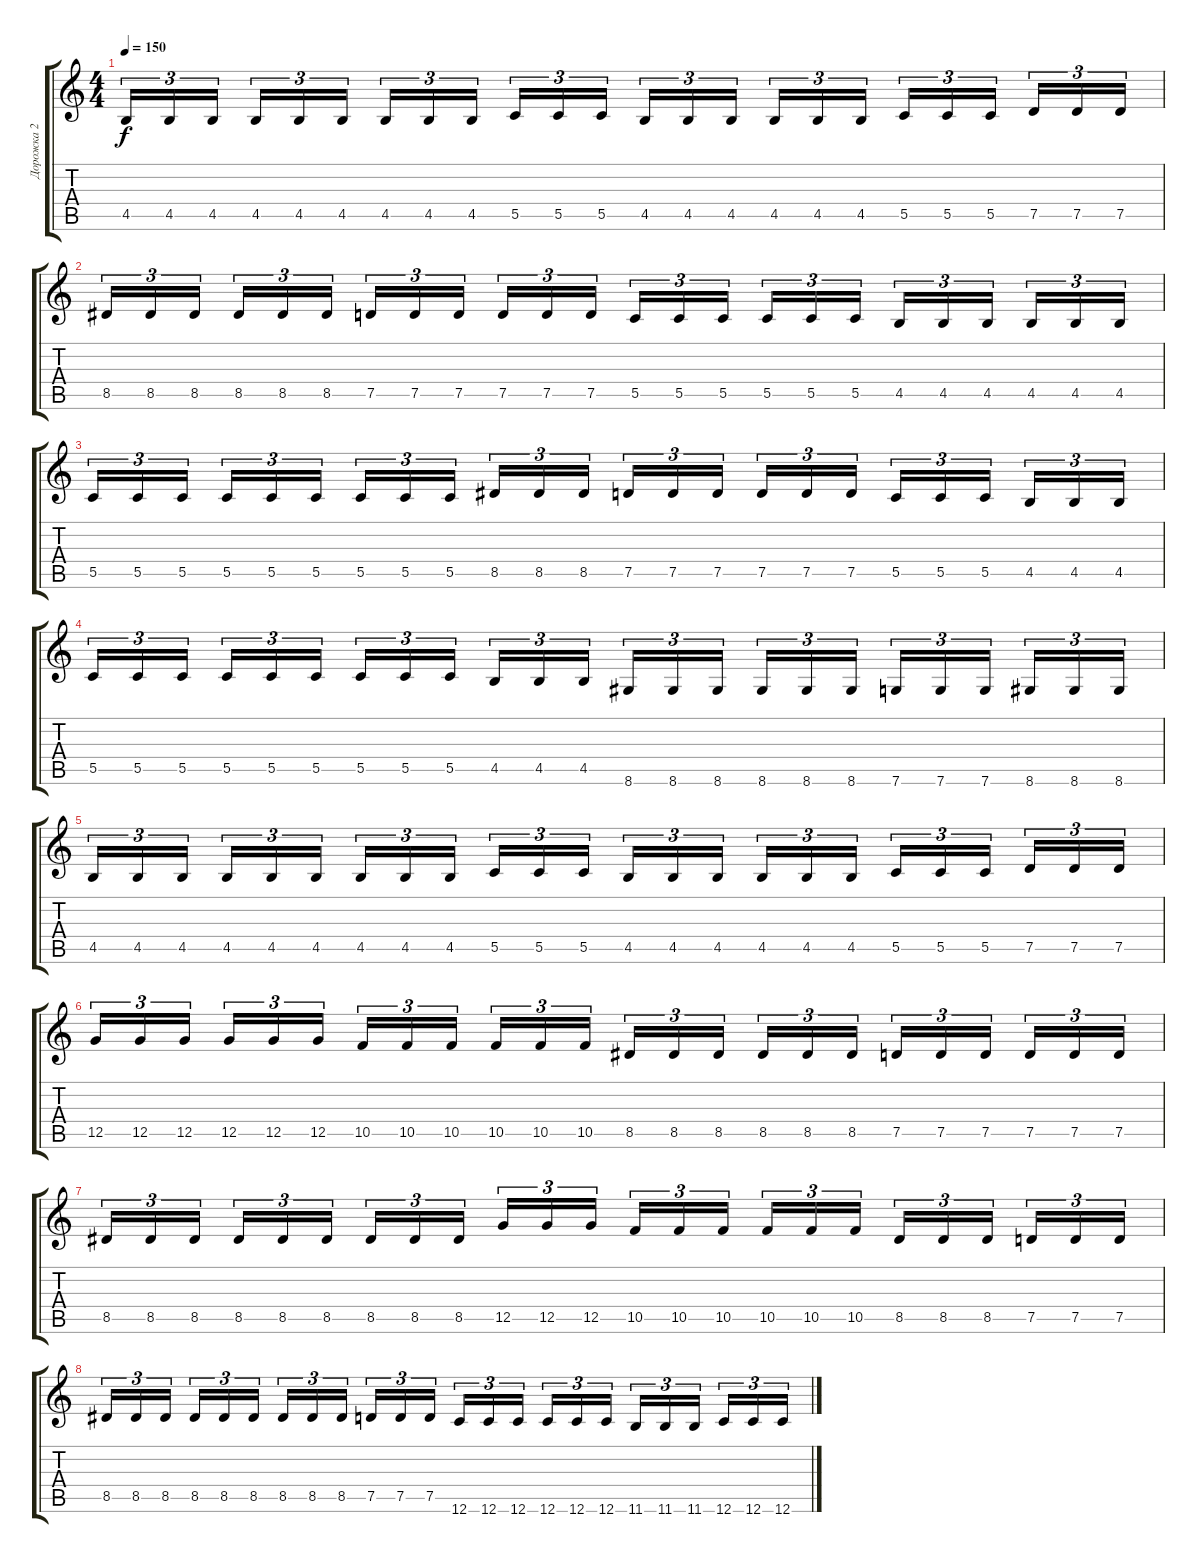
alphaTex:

\track ("Дорожка 2" "Дорожка 2") {instrument overdrivenguitar}
\staff {score tabs}
\tuning (D4 A3 F3 C3 G2 C2) {hide}
\ts (4 4)
\tempo 150
\clef g2
\ks c
4.5.16{tu (3 2) dy f} 4.5.16{tu (3 2)} 4.5.16{tu (3 2) beam splitsecondary} 4.5.16{tu (3 2)} 4.5.16{tu (3 2)} 4.5.16{tu (3 2)} 4.5.16{tu (3 2)} 4.5.16{tu (3 2)} 4.5.16{tu (3 2) beam splitsecondary} 5.5.16{tu (3 2)} 5.5.16{tu (3 2)} 5.5.16{tu (3 2)} 4.5.16{tu (3 2)} 4.5.16{tu (3 2)} 4.5.16{tu (3 2) beam splitsecondary} 4.5.16{tu (3 2)} 4.5.16{tu (3 2)} 4.5.16{tu (3 2)} 5.5.16{tu (3 2)} 5.5.16{tu (3 2)} 5.5.16{tu (3 2) beam splitsecondary} 7.5.16{tu (3 2)} 7.5.16{tu (3 2)} 7.5.16{tu (3 2)} |
8.5.16{tu (3 2)} 8.5.16{tu (3 2)} 8.5.16{tu (3 2) beam splitsecondary} 8.5.16{tu (3 2)} 8.5.16{tu (3 2)} 8.5.16{tu (3 2)} 7.5.16{tu (3 2)} 7.5.16{tu (3 2)} 7.5.16{tu (3 2) beam splitsecondary} 7.5.16{tu (3 2)} 7.5.16{tu (3 2)} 7.5.16{tu (3 2)} 5.5.16{tu (3 2)} 5.5.16{tu (3 2)} 5.5.16{tu (3 2) beam splitsecondary} 5.5.16{tu (3 2)} 5.5.16{tu (3 2)} 5.5.16{tu (3 2)} 4.5.16{tu (3 2)} 4.5.16{tu (3 2)} 4.5.16{tu (3 2) beam splitsecondary} 4.5.16{tu (3 2)} 4.5.16{tu (3 2)} 4.5.16{tu (3 2)} |
5.5.16{tu (3 2)} 5.5.16{tu (3 2)} 5.5.16{tu (3 2) beam splitsecondary} 5.5.16{tu (3 2)} 5.5.16{tu (3 2)} 5.5.16{tu (3 2)} 5.5.16{tu (3 2)} 5.5.16{tu (3 2)} 5.5.16{tu (3 2) beam splitsecondary} 8.5.16{tu (3 2)} 8.5.16{tu (3 2)} 8.5.16{tu (3 2)} 7.5.16{tu (3 2)} 7.5.16{tu (3 2)} 7.5.16{tu (3 2) beam splitsecondary} 7.5.16{tu (3 2)} 7.5.16{tu (3 2)} 7.5.16{tu (3 2)} 5.5.16{tu (3 2)} 5.5.16{tu (3 2)} 5.5.16{tu (3 2) beam splitsecondary} 4.5.16{tu (3 2)} 4.5.16{tu (3 2)} 4.5.16{tu (3 2)} |
5.5.16{tu (3 2)} 5.5.16{tu (3 2)} 5.5.16{tu (3 2) beam splitsecondary} 5.5.16{tu (3 2)} 5.5.16{tu (3 2)} 5.5.16{tu (3 2)} 5.5.16{tu (3 2)} 5.5.16{tu (3 2)} 5.5.16{tu (3 2) beam splitsecondary} 4.5.16{tu (3 2)} 4.5.16{tu (3 2)} 4.5.16{tu (3 2)} 8.6.16{tu (3 2)} 8.6.16{tu (3 2)} 8.6.16{tu (3 2) beam splitsecondary} 8.6.16{tu (3 2)} 8.6.16{tu (3 2)} 8.6.16{tu (3 2)} 7.6.16{tu (3 2)} 7.6.16{tu (3 2)} 7.6.16{tu (3 2) beam splitsecondary} 8.6.16{tu (3 2)} 8.6.16{tu (3 2)} 8.6.16{tu (3 2)} |
4.5.16{tu (3 2)} 4.5.16{tu (3 2)} 4.5.16{tu (3 2) beam splitsecondary} 4.5.16{tu (3 2)} 4.5.16{tu (3 2)} 4.5.16{tu (3 2)} 4.5.16{tu (3 2)} 4.5.16{tu (3 2)} 4.5.16{tu (3 2) beam splitsecondary} 5.5.16{tu (3 2)} 5.5.16{tu (3 2)} 5.5.16{tu (3 2)} 4.5.16{tu (3 2)} 4.5.16{tu (3 2)} 4.5.16{tu (3 2) beam splitsecondary} 4.5.16{tu (3 2)} 4.5.16{tu (3 2)} 4.5.16{tu (3 2)} 5.5.16{tu (3 2)} 5.5.16{tu (3 2)} 5.5.16{tu (3 2) beam splitsecondary} 7.5.16{tu (3 2)} 7.5.16{tu (3 2)} 7.5.16{tu (3 2)} |
12.5.16{tu (3 2)} 12.5.16{tu (3 2)} 12.5.16{tu (3 2) beam splitsecondary} 12.5.16{tu (3 2)} 12.5.16{tu (3 2)} 12.5.16{tu (3 2)} 10.5.16{tu (3 2)} 10.5.16{tu (3 2)} 10.5.16{tu (3 2) beam splitsecondary} 10.5.16{tu (3 2)} 10.5.16{tu (3 2)} 10.5.16{tu (3 2)} 8.5.16{tu (3 2)} 8.5.16{tu (3 2)} 8.5.16{tu (3 2) beam splitsecondary} 8.5.16{tu (3 2)} 8.5.16{tu (3 2)} 8.5.16{tu (3 2)} 7.5.16{tu (3 2)} 7.5.16{tu (3 2)} 7.5.16{tu (3 2) beam splitsecondary} 7.5.16{tu (3 2)} 7.5.16{tu (3 2)} 7.5.16{tu (3 2)} |
8.5.16{tu (3 2)} 8.5.16{tu (3 2)} 8.5.16{tu (3 2) beam splitsecondary} 8.5.16{tu (3 2)} 8.5.16{tu (3 2)} 8.5.16{tu (3 2)} 8.5.16{tu (3 2)} 8.5.16{tu (3 2)} 8.5.16{tu (3 2) beam splitsecondary} 12.5.16{tu (3 2)} 12.5.16{tu (3 2)} 12.5.16{tu (3 2)} 10.5.16{tu (3 2)} 10.5.16{tu (3 2)} 10.5.16{tu (3 2) beam splitsecondary} 10.5.16{tu (3 2)} 10.5.16{tu (3 2)} 10.5.16{tu (3 2)} 8.5.16{tu (3 2)} 8.5.16{tu (3 2)} 8.5.16{tu (3 2) beam splitsecondary} 7.5.16{tu (3 2)} 7.5.16{tu (3 2)} 7.5.16{tu (3 2)} |
8.5.16{tu (3 2)} 8.5.16{tu (3 2)} 8.5.16{tu (3 2) beam splitsecondary} 8.5.16{tu (3 2)} 8.5.16{tu (3 2)} 8.5.16{tu (3 2)} 8.5.16{tu (3 2)} 8.5.16{tu (3 2)} 8.5.16{tu (3 2) beam splitsecondary} 7.5.16{tu (3 2)} 7.5.16{tu (3 2)} 7.5.16{tu (3 2)} 12.6.16{tu (3 2)} 12.6.16{tu (3 2)} 12.6.16{tu (3 2) beam splitsecondary} 12.6.16{tu (3 2)} 12.6.16{tu (3 2)} 12.6.16{tu (3 2)} 11.6.16{tu (3 2)} 11.6.16{tu (3 2)} 11.6.16{tu (3 2) beam splitsecondary} 12.6.16{tu (3 2)} 12.6.16{tu (3 2)} 12.6.16{tu (3 2)}
